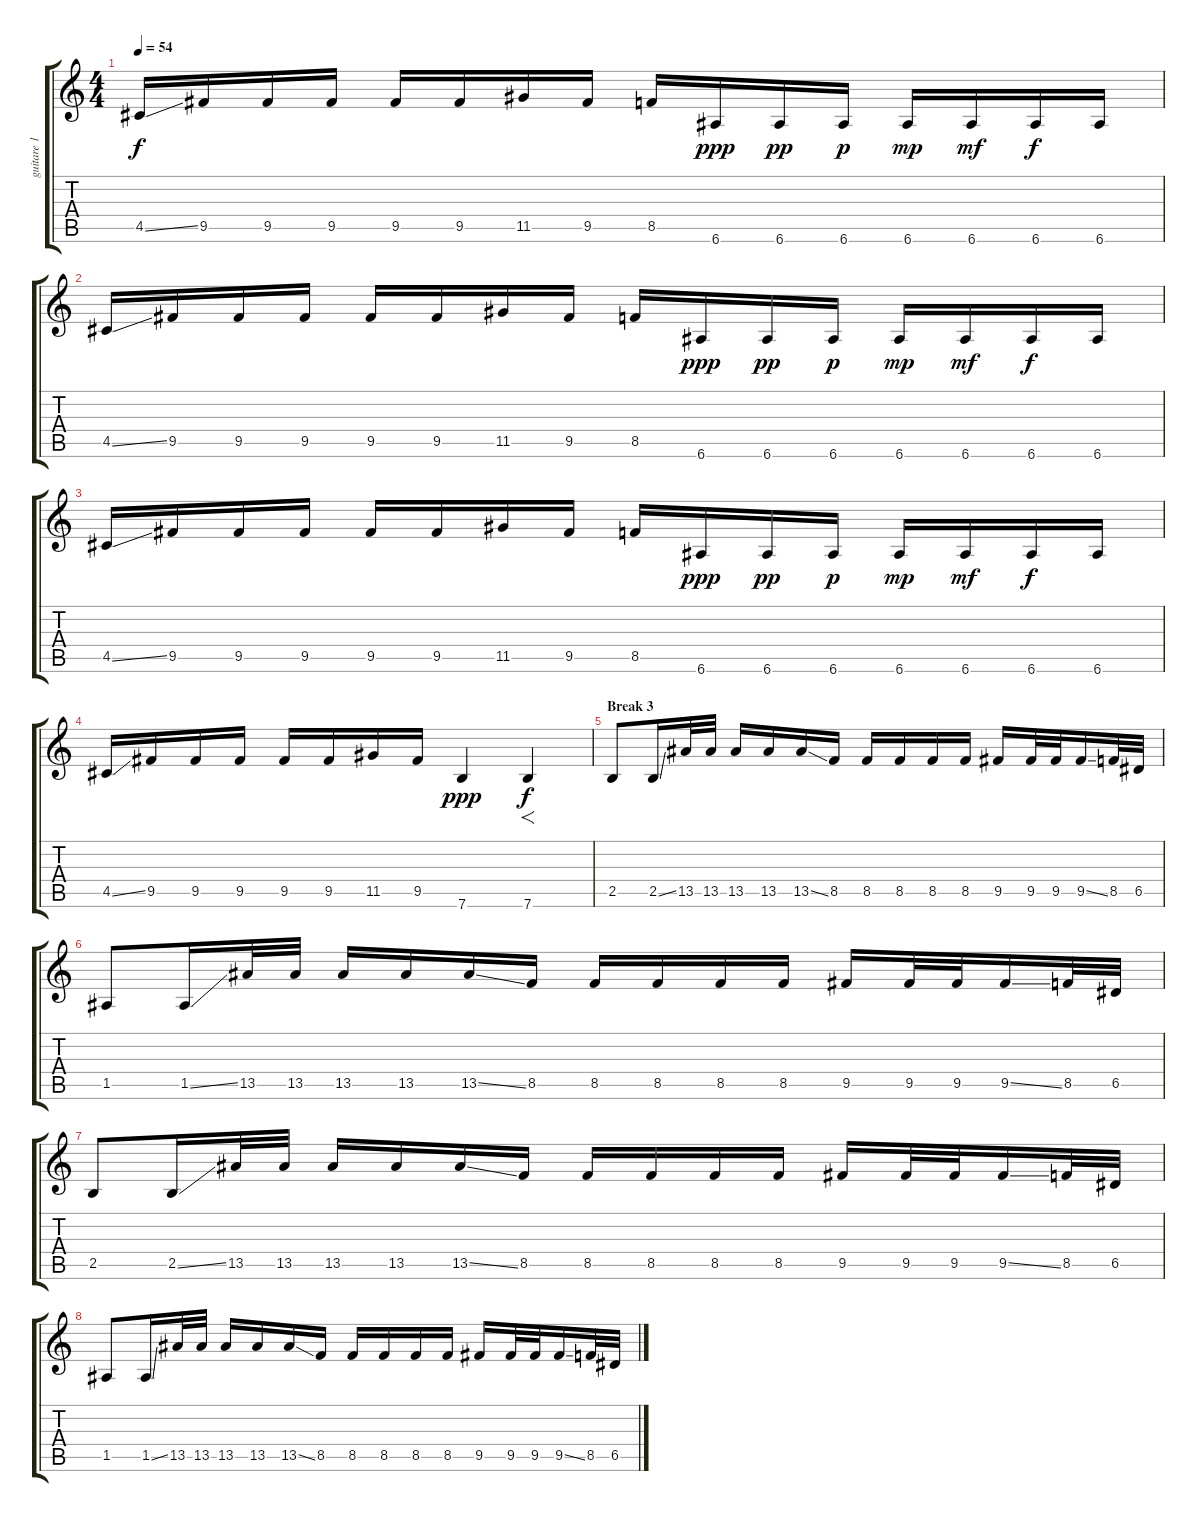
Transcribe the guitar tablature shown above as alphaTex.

\track ("guitare 1" "guitare 1") {instrument electricguitarjazz}
\staff {score tabs}
\tuning (E4 B3 G3 D3 A2 E2) {hide}
\ts (4 4)
\tempo 54
\clef g2
\ks c
4.5{ss}.16{dy f} 9.5.16 9.5.16 9.5.16 9.5.16 9.5.16 11.5.16 9.5.16 8.5.16 6.6.16{dy ppp} 6.6.16{dy pp} 6.6.16{dy p} 6.6.16{dy mp} 6.6.16{dy mf} 6.6.16{dy f} 6.6.16 |
4.5{ss}.16 9.5.16 9.5.16 9.5.16 9.5.16 9.5.16 11.5.16 9.5.16 8.5.16 6.6.16{dy ppp} 6.6.16{dy pp} 6.6.16{dy p} 6.6.16{dy mp} 6.6.16{dy mf} 6.6.16{dy f} 6.6.16 |
4.5{ss}.16 9.5.16 9.5.16 9.5.16 9.5.16 9.5.16 11.5.16 9.5.16 8.5.16 6.6.16{dy ppp} 6.6.16{dy pp} 6.6.16{dy p} 6.6.16{dy mp} 6.6.16{dy mf} 6.6.16{dy f} 6.6.16 |
4.5{ss}.16 9.5.16 9.5.16 9.5.16 9.5.16 9.5.16 11.5.16 9.5.16 7.6.4{dy ppp} 7.6.4{f dy f instrument distortionguitar} |
\section ("" "Break 3")
2.5.8{instrument distortionguitar} 2.5{ss}.16 13.5.32 13.5.32 13.5.16 13.5.16 13.5{ss}.16 8.5.16 8.5.16 8.5.16 8.5.16 8.5.16 9.5.16 9.5.32 9.5.32 9.5{ss}.16 8.5.32 6.5.32 |
1.5.8{instrument distortionguitar} 1.5{ss}.16 13.5.32 13.5.32 13.5.16 13.5.16 13.5{ss}.16 8.5.16 8.5.16 8.5.16 8.5.16 8.5.16 9.5.16 9.5.32 9.5.32 9.5{ss}.16 8.5.32 6.5.32 |
2.5.8{instrument distortionguitar} 2.5{ss}.16 13.5.32 13.5.32 13.5.16 13.5.16 13.5{ss}.16 8.5.16 8.5.16 8.5.16 8.5.16 8.5.16 9.5.16 9.5.32 9.5.32 9.5{ss}.16 8.5.32 6.5.32 |
1.5.8{instrument distortionguitar} 1.5{ss}.16 13.5.32 13.5.32 13.5.16 13.5.16 13.5{ss}.16 8.5.16 8.5.16 8.5.16 8.5.16 8.5.16 9.5.16 9.5.32 9.5.32 9.5{ss}.16 8.5.32 6.5.32
